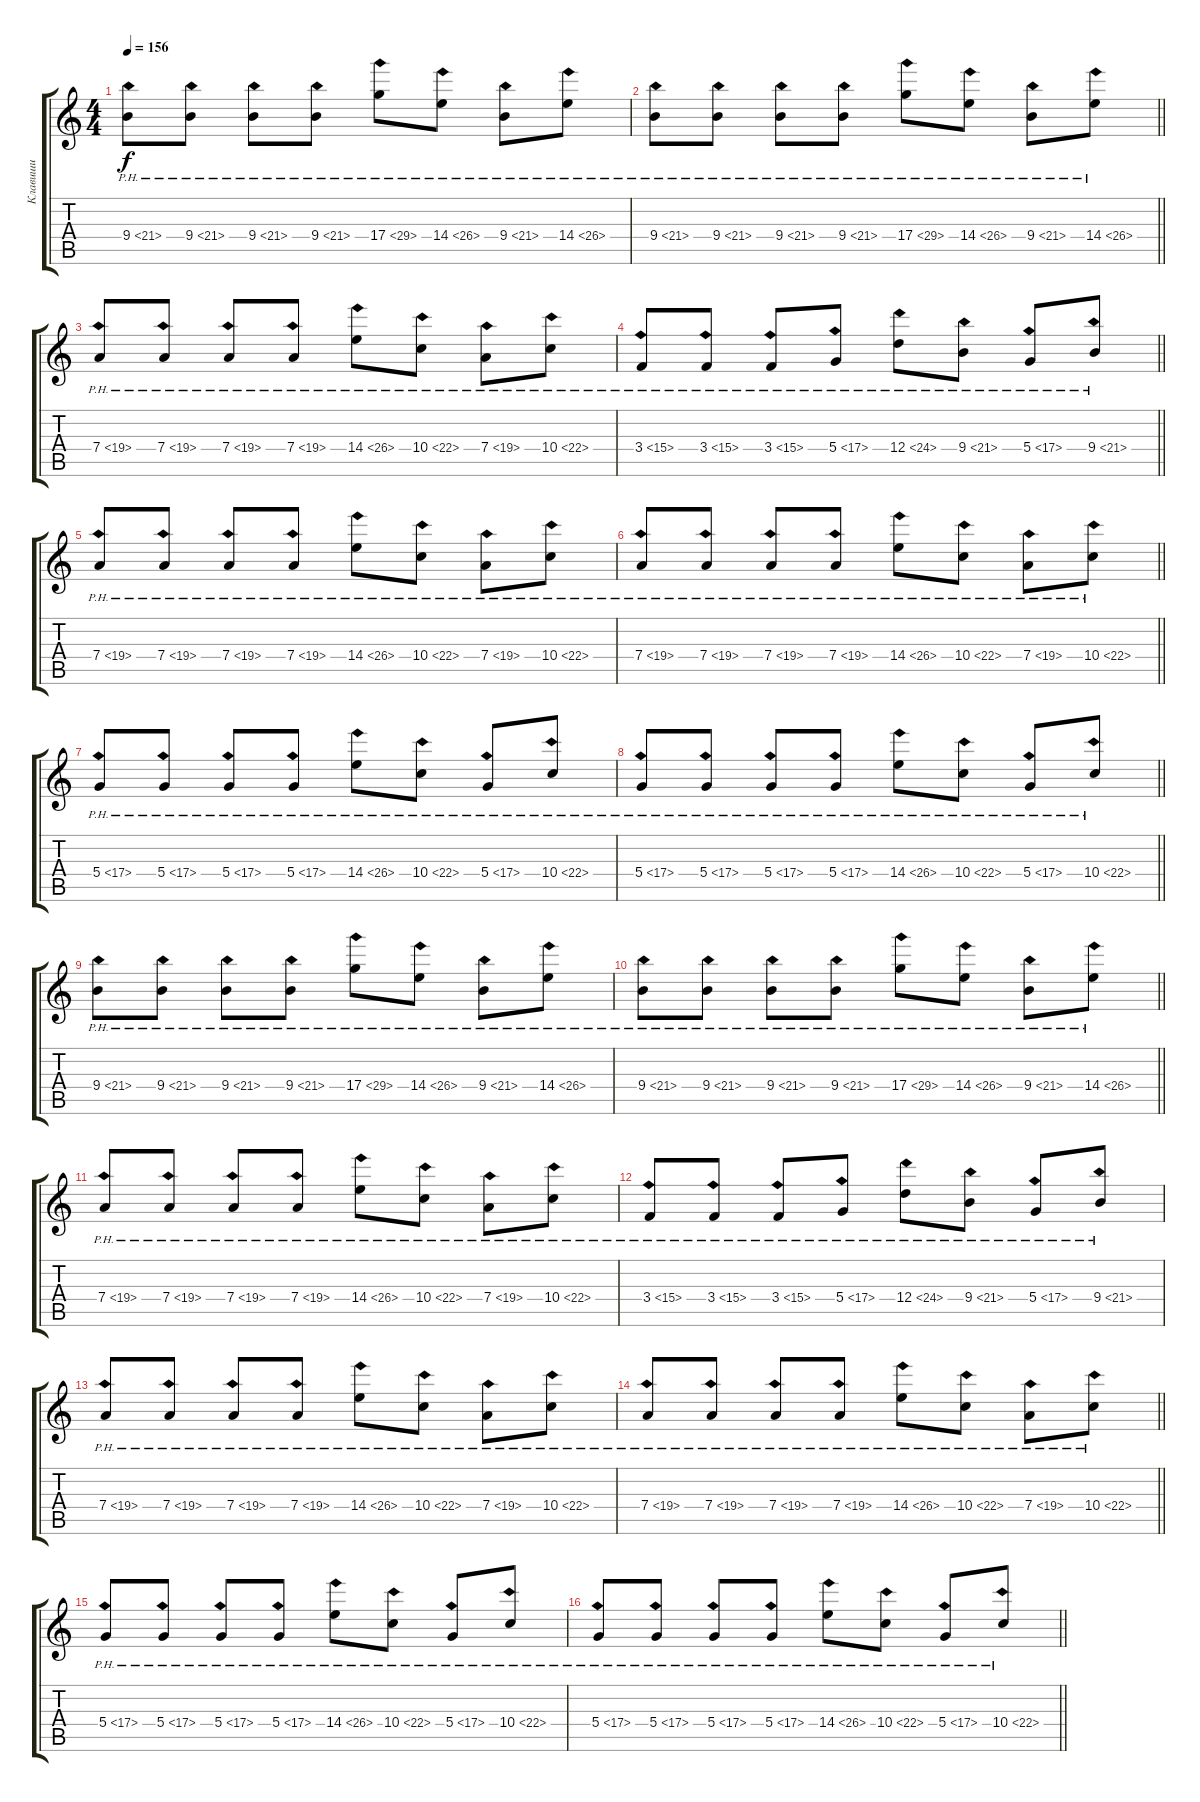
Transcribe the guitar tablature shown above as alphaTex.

\track ("Клавиши" "Клавиши") {instrument electricguitarjazz}
\staff {score tabs}
\tuning (E4 B3 G3 D3 A2 E2) {hide}
\ts (4 4)
\tempo 156
\clef g2
\ks c
9.4{ph 12}.8{dy f} 9.4{ph 12}.8 9.4{ph 12}.8 9.4{ph 12}.8 17.4{ph 12}.8 14.4{ph 12}.8 9.4{ph 12}.8 14.4{ph 12}.8 |
\barLineRight lightlight
9.4{ph 12}.8 9.4{ph 12}.8 9.4{ph 12}.8 9.4{ph 12}.8 17.4{ph 12}.8 14.4{ph 12}.8 9.4{ph 12}.8 14.4{ph 12}.8 |
7.4{ph 12}.8 7.4{ph 12}.8 7.4{ph 12}.8 7.4{ph 12}.8 14.4{ph 12}.8 10.4{ph 12}.8 7.4{ph 12}.8 10.4{ph 12}.8 |
\barLineRight lightlight
3.4{ph 12}.8 3.4{ph 12}.8 3.4{ph 12}.8 5.4{ph 12}.8 12.4{ph 12}.8 9.4{ph 12}.8 5.4{ph 12}.8 9.4{ph 12}.8 |
7.4{ph 12}.8 7.4{ph 12}.8 7.4{ph 12}.8 7.4{ph 12}.8 14.4{ph 12}.8 10.4{ph 12}.8 7.4{ph 12}.8 10.4{ph 12}.8 |
\barLineRight lightlight
7.4{ph 12}.8 7.4{ph 12}.8 7.4{ph 12}.8 7.4{ph 12}.8 14.4{ph 12}.8 10.4{ph 12}.8 7.4{ph 12}.8 10.4{ph 12}.8 |
5.4{ph 12}.8 5.4{ph 12}.8 5.4{ph 12}.8 5.4{ph 12}.8 14.4{ph 12}.8 10.4{ph 12}.8 5.4{ph 12}.8 10.4{ph 12}.8 |
\barLineRight lightlight
5.4{ph 12}.8 5.4{ph 12}.8 5.4{ph 12}.8 5.4{ph 12}.8 14.4{ph 12}.8 10.4{ph 12}.8 5.4{ph 12}.8 10.4{ph 12}.8 |
9.4{ph 12}.8 9.4{ph 12}.8 9.4{ph 12}.8 9.4{ph 12}.8 17.4{ph 12}.8 14.4{ph 12}.8 9.4{ph 12}.8 14.4{ph 12}.8 |
\barLineRight lightlight
9.4{ph 12}.8 9.4{ph 12}.8 9.4{ph 12}.8 9.4{ph 12}.8 17.4{ph 12}.8 14.4{ph 12}.8 9.4{ph 12}.8 14.4{ph 12}.8 |
7.4{ph 12}.8 7.4{ph 12}.8 7.4{ph 12}.8 7.4{ph 12}.8 14.4{ph 12}.8 10.4{ph 12}.8 7.4{ph 12}.8 10.4{ph 12}.8 |
3.4{ph 12}.8 3.4{ph 12}.8 3.4{ph 12}.8 5.4{ph 12}.8 12.4{ph 12}.8 9.4{ph 12}.8 5.4{ph 12}.8 9.4{ph 12}.8 |
7.4{ph 12}.8 7.4{ph 12}.8 7.4{ph 12}.8 7.4{ph 12}.8 14.4{ph 12}.8 10.4{ph 12}.8 7.4{ph 12}.8 10.4{ph 12}.8 |
\barLineRight lightlight
7.4{ph 12}.8 7.4{ph 12}.8 7.4{ph 12}.8 7.4{ph 12}.8 14.4{ph 12}.8 10.4{ph 12}.8 7.4{ph 12}.8 10.4{ph 12}.8 |
5.4{ph 12}.8 5.4{ph 12}.8 5.4{ph 12}.8 5.4{ph 12}.8 14.4{ph 12}.8 10.4{ph 12}.8 5.4{ph 12}.8 10.4{ph 12}.8 |
\barLineRight lightlight
5.4{ph 12}.8 5.4{ph 12}.8 5.4{ph 12}.8 5.4{ph 12}.8 14.4{ph 12}.8 10.4{ph 12}.8 5.4{ph 12}.8 10.4{ph 12}.8
